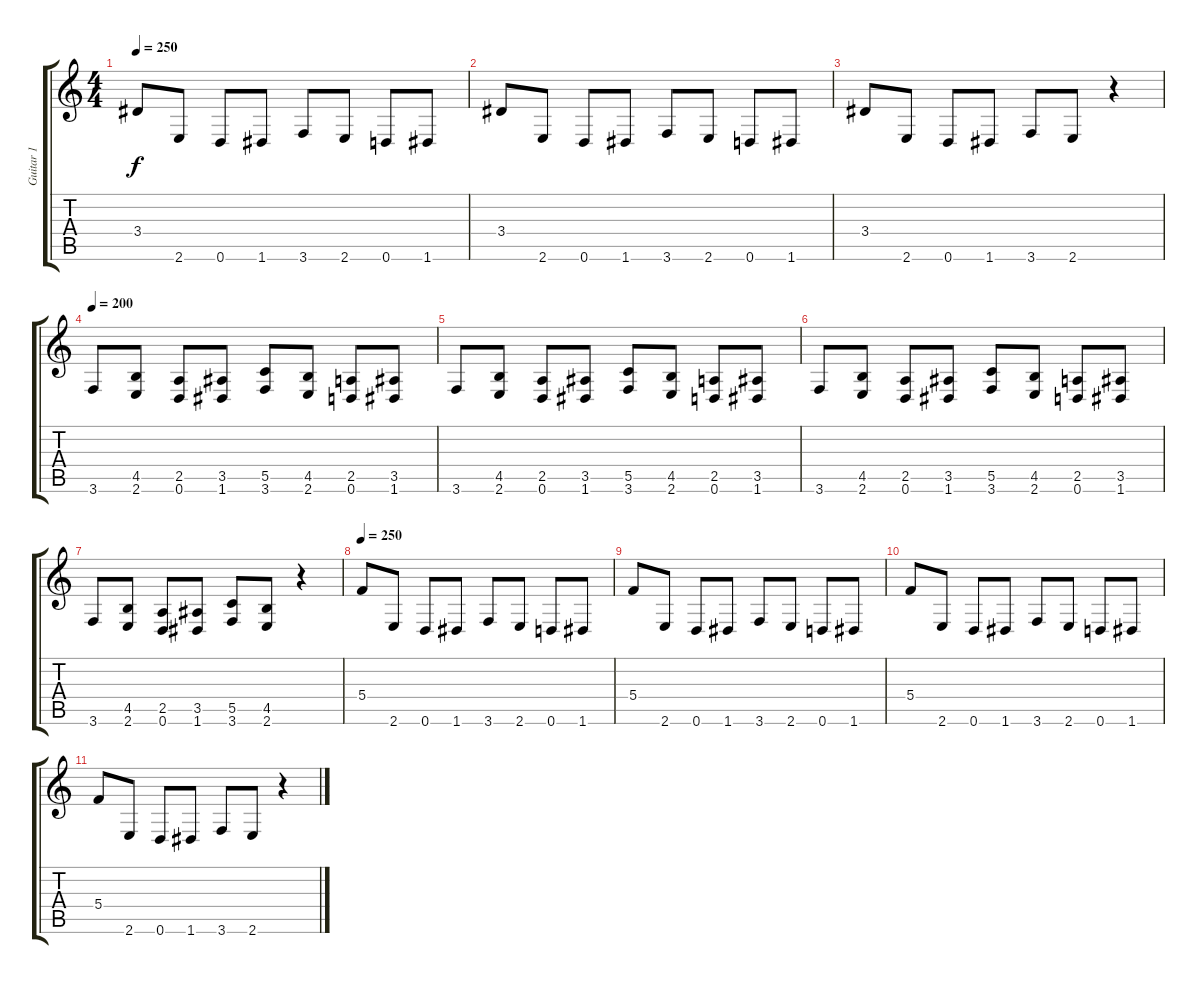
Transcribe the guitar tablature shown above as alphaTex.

\track ("Guitar 1" "Guitar 1") {instrument distortionguitar}
\staff {score tabs}
\tuning (D4 A3 F3 C3 G2 D2) {hide}
\ts (4 4)
\tempo 250
\clef g2
\ks c
3.4.8{dy f} 2.6.8 0.6.8 1.6.8 3.6.8 2.6.8 0.6.8 1.6.8 |
3.4.8 2.6.8 0.6.8 1.6.8 3.6.8 2.6.8 0.6.8 1.6.8 |
3.4.8 2.6.8 0.6.8 1.6.8 3.6.8 2.6.8 r.4 |
\tempo 200
3.6.8 (4.5 2.6).8 (2.5 0.6).8 (3.5 1.6).8 (5.5 3.6).8 (4.5 2.6).8 (2.5 0.6).8 (3.5 1.6).8 |
3.6.8 (4.5 2.6).8 (2.5 0.6).8 (3.5 1.6).8 (5.5 3.6).8 (4.5 2.6).8 (2.5 0.6).8 (3.5 1.6).8 |
3.6.8 (4.5 2.6).8 (2.5 0.6).8 (3.5 1.6).8 (5.5 3.6).8 (4.5 2.6).8 (2.5 0.6).8 (3.5 1.6).8 |
3.6.8 (4.5 2.6).8 (2.5 0.6).8 (3.5 1.6).8 (5.5 3.6).8 (4.5 2.6).8 r.4 |
\tempo 250
5.4.8 2.6.8 0.6.8 1.6.8 3.6.8 2.6.8 0.6.8 1.6.8 |
5.4.8 2.6.8 0.6.8 1.6.8 3.6.8 2.6.8 0.6.8 1.6.8 |
5.4.8 2.6.8 0.6.8 1.6.8 3.6.8 2.6.8 0.6.8 1.6.8 |
5.4.8 2.6.8 0.6.8 1.6.8 3.6.8 2.6.8 r.4
